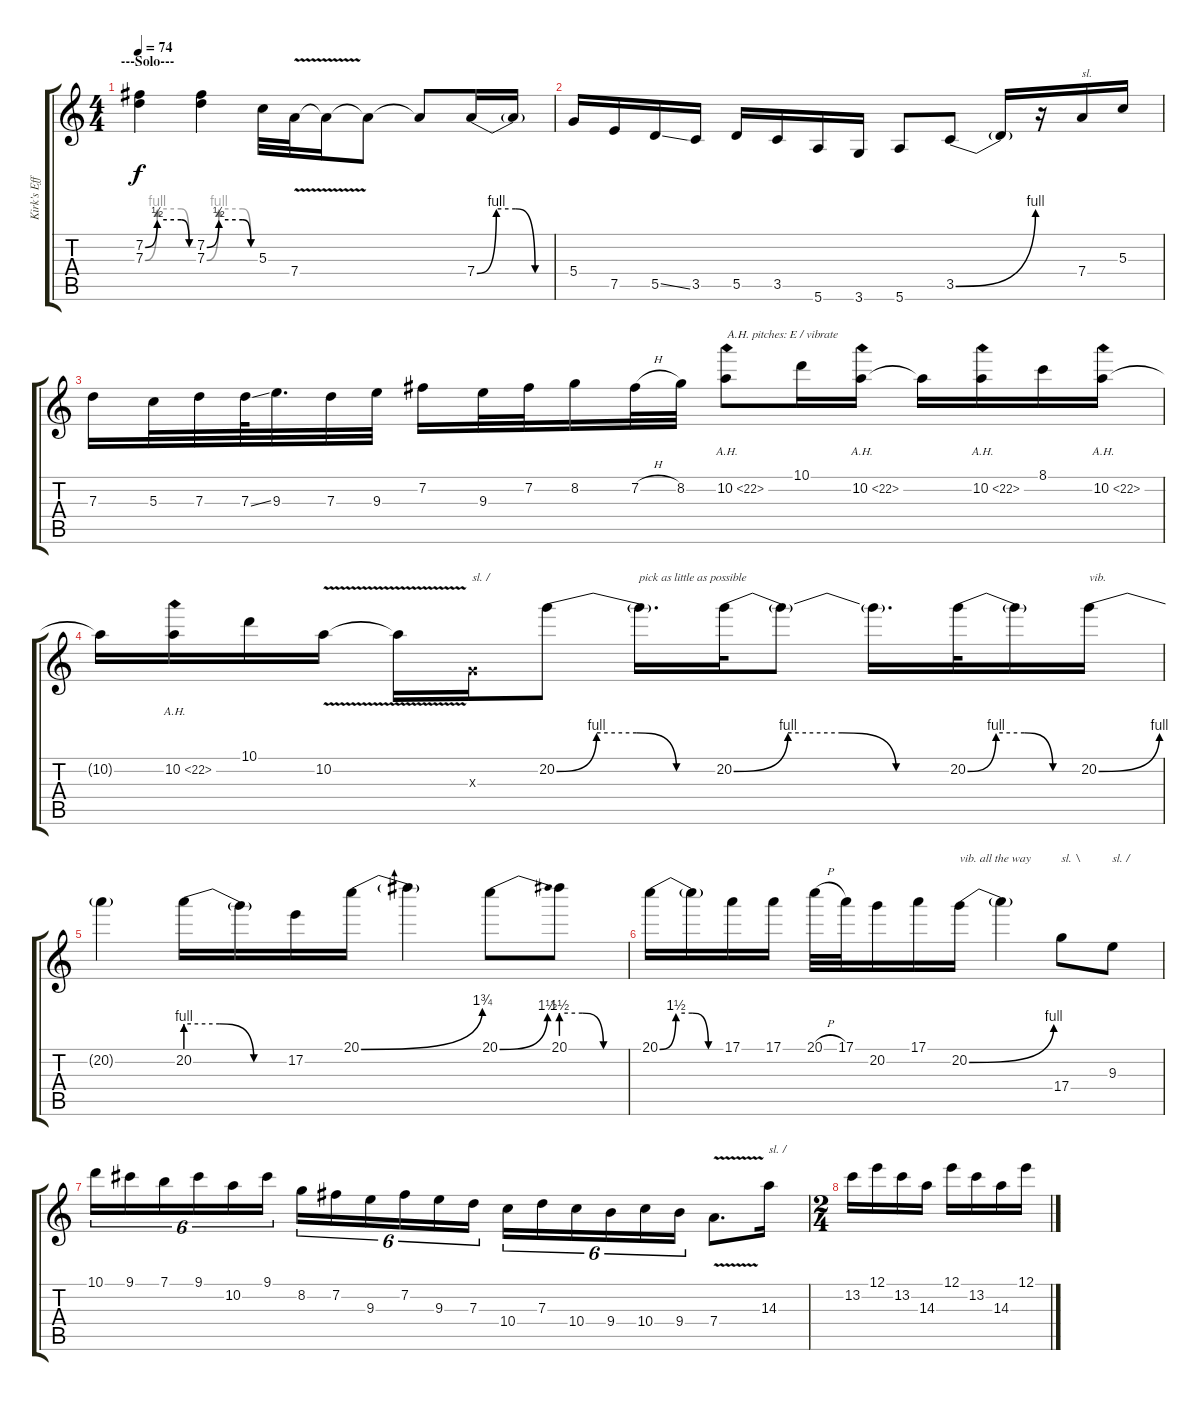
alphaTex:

\track ("Kirk's Effects" "Kirk's Eff") {instrument electricguitarjazz}
\staff {score tabs}
\tuning (E4 B3 G3 D3 A2 E2) {hide}
\ts (4 4)
\section ("" "---Solo---")
\tempo 74
\clef g2
\ks c
(7.2{be (custom 0 0 15 2 45 2 55 0 60 0)} 7.3{be (custom 0 0 15 4 45 4 55 0 60 0)}).4{dy f volume 10 instrument distortionguitar} (7.2{be (custom 0 0 15 2 45 2 55 0 60 0)} 7.3{be (custom 0 0 15 4 45 4 55 0 60 0)}).4 5.3.32 7.4{v}.32 7.4{t}.16 7.4{t}.8 7.4{t}.8 7.4{be (custom 0 0 15 4 30 4 45 0 60 0)}.16 7.4{t}.16 |
5.4.16 7.5.16 5.5{ss}.16 3.5.16 5.5.16 3.5.16 5.6.16 3.6.16 5.6.8 3.5{be (bend 0 0 60 4)}.8 3.5{t}.16 r.16 7.4.16{txt "sl."} 5.3.16 |
7.3.16 5.3.32 7.3.32 7.3{ss}.64 9.3.32{d} 7.3.32 9.3.32 7.2.16 9.3.32 7.2.32 8.2.16 7.2{h}.32 8.2.32 10.2{ah 12}.8{txt "A.H. pitches: E / vibrate" volume 12 instrument guitarharmonics} 10.1.16{volume 10 instrument distortionguitar} 10.2{ah 12}.16{volume 12 instrument guitarharmonics} 10.2{t}.16 10.2{ah 12}.16{volume 10 instrument guitarharmonics} 8.1.16{volume 10 instrument distortionguitar} 10.2{ah 12}.16{volume 9 instrument guitarharmonics} |
10.2{t}.16 10.2{ah 12}.16{volume 10 instrument guitarharmonics} 10.1.16{instrument distortionguitar} 10.2{v}.16 10.2{t}.16 0.3{x}.16{txt "sl. /"} 20.2{be (custom 0 0 15 4 30 4 45 0 60 0)}.8 20.2{t}.16{d txt "pick as little as possible"} 20.2{be (custom 0 0 15 4 30 4 45 0 60 0)}.32 20.2{t}.8 20.2{t}.16{d} 20.2{be (custom 0 0 15 4 30 4 45 0 60 0)}.32 20.2{t}.16 20.2{be (bend 0 0 60 4)}.16{txt "vib."} |
20.2{t}.4 20.2{be (custom 0 4 20 4 40 0 60 0)}.16 20.2{t}.16 17.2.16 20.1{be (bend 0 0 60 7)}.16 20.1{t}.4 20.1{be (bend 0 0 60 6)}.8 20.1{be (custom 0 6 20 6 40 0 60 0)}.8 |
20.1{be (custom 0 0 15 6 30 6 45 0 60 0)}.16 20.1{t}.16 17.1.16 17.1.16 20.1{h}.32 17.1.32 20.2.16 17.1.16 20.2{be (bend 0 0 60 4)}.16{txt "vib. all the way"} 20.2{t}.4 17.4.8{txt "sl. \\"} 9.3.8{txt "sl. /"} |
10.1.16{tu (6 4)} 9.1.16{tu (6 4)} 7.1.16{tu (6 4)} 9.1.16{tu (6 4)} 10.2.16{tu (6 4)} 9.1.16{tu (6 4)} 8.2.16{tu (6 4)} 7.2.16{tu (6 4)} 9.3.16{tu (6 4)} 7.2.16{tu (6 4)} 9.3.16{tu (6 4)} 7.3.16{tu (6 4)} 10.4.16{tu (6 4)} 7.3.16{tu (6 4)} 10.4.16{tu (6 4)} 9.4.16{tu (6 4)} 10.4.16{tu (6 4)} 9.4.16{tu (6 4)} 7.4{v}.8{d} 14.3.16{txt "sl. /"} |
\ts (2 4)
13.2.16 12.1.16 13.2.16 14.3.16 12.1.16 13.2.16 14.3.16 12.1.16
